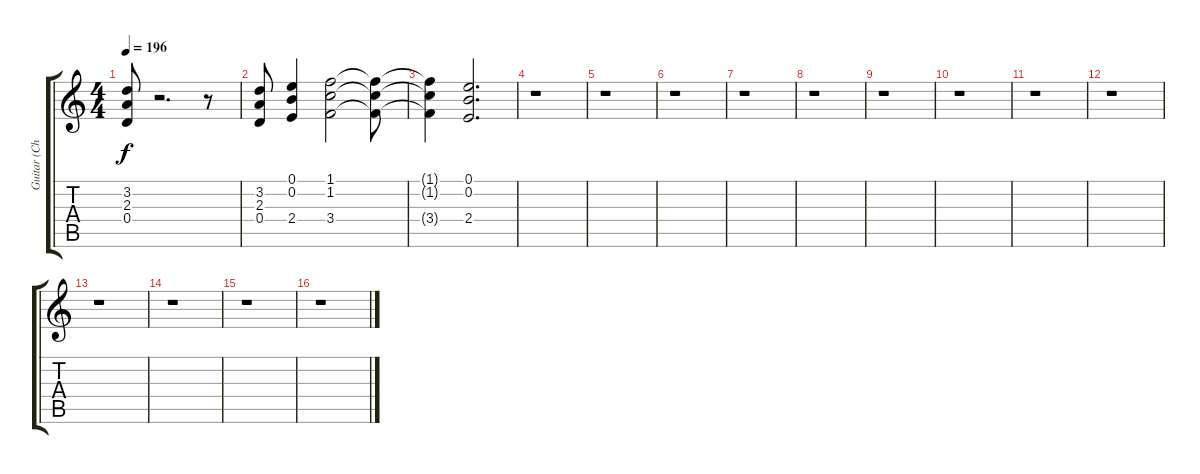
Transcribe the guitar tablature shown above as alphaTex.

\track ("Guitar (Chorus)" "Guitar (Ch") {instrument overdrivenguitar}
\staff {score tabs}
\tuning (E4 B3 G3 D3 A2 E2) {hide}
\ts (4 4)
\tempo 196
\clef g2
\ks c
(3.2{t} 2.3{t} 0.4{t}).8{dy f} r.2{d} r.8 |
(3.2 2.3 0.4).8 (0.1 0.2 2.4).4 (1.1 1.2 3.4).2 (1.1{t} 1.2{t} 3.4{t}).8 |
(1.1{t} 1.2{t} 3.4{t}).4 (0.1 0.2 2.4).2{d} |
r.1 |
r.1 |
r.1 |
r.1 |
r.1 |
r.1 |
r.1 |
r.1 |
r.1 |
r.1 |
r.1 |
r.1 |
r.1
